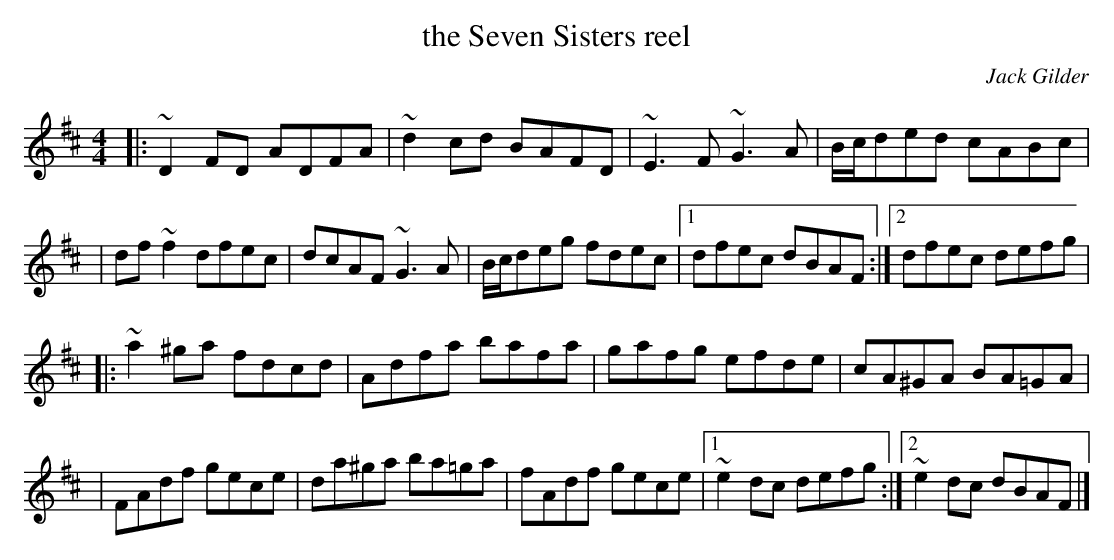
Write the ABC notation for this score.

X:1
T: the Seven Sisters reel
C: Jack Gilder
M: 4/4
L: 1/8
K: D
|: ~D2FD ADFA | ~d2cd BAFD | ~E3F ~G3A | B/c/ded cABc |
| df~f2 dfec | dcAF ~G3A | B/c/deg fdec |1 dfec dBAF :|2 dfec defg |
|: ~a2^ga fdcd | Adfa bafa | gafg efde | cA^GA BA=GA |
| FAdf gece | da^ga ba=ga | fAdf gece |1 ~e2dc defg :|2 ~e2dc dBAF |]
